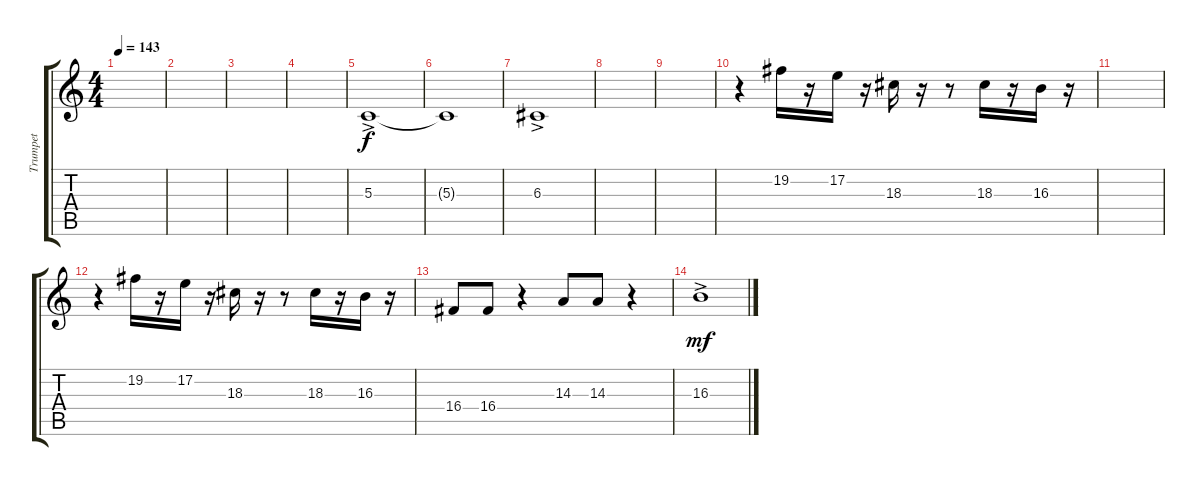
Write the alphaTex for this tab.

\track ("Trumpet" "Trumpet") {instrument trumpet}
\staff {score tabs}
\tuning (E4 B3 G3 D3 A2 E2) {hide}
\ts (4 4)
\tempo 143
\clef g2
\ks c
|
|
|
|
5.3{ac}.1{dy f} |
5.3{t}.1 |
6.3{ac}.1 |
|
|
r.4 19.2.16 r.16 17.2.16 r.16 18.3.16 r.16 r.8 18.3.16 r.16 16.3.16 r.16 |
|
r.4 19.2.16 r.16 17.2.16 r.16 18.3.16 r.16 r.8 18.3.16 r.16 16.3.16 r.16 |
16.4.8 16.4.8 r.4 14.3.8 14.3.8 r.4 |
16.3{ac}.1{dy mf}
